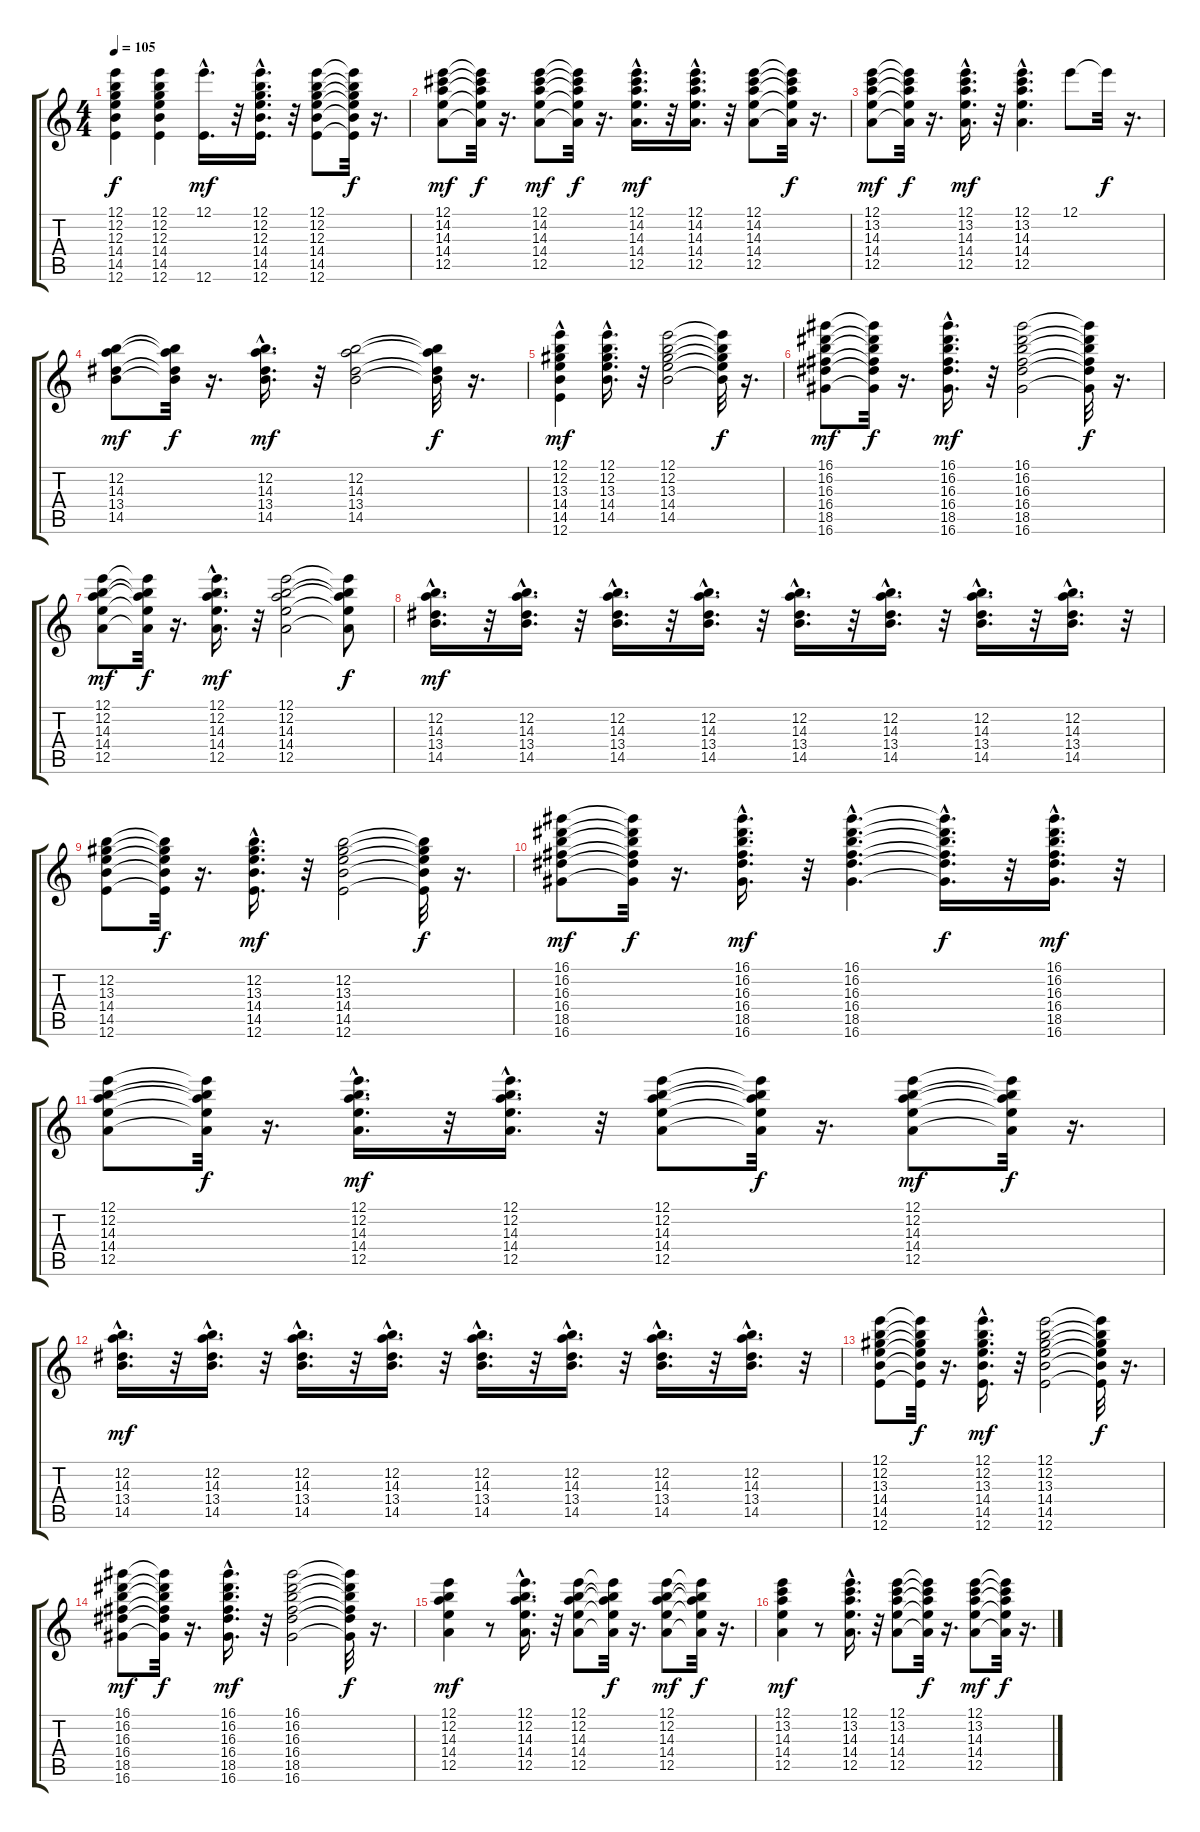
\track "" {instrument acousticguitarsteel}
\staff {score tabs}
\tuning (E4 B3 G3 D3 A2 E2) {hide}
\ts (4 4)
\tempo 105
\clef g2
\ks c
(12.1{t} 12.2{t} 12.3{t} 14.4{t} 14.5{t} 12.6{t}).4{dy f} (12.1 12.2 12.3 14.4 14.5 12.6).4 (12.1{hac} 12.6{hac}).16{d dy mf} r.32 (12.1{hac} 12.2{hac} 12.3{hac} 14.4{hac} 14.5{hac} 12.6{hac}).16{d} r.32 (12.1 12.2 12.3 14.4 14.5 12.6).8 (12.1{t} 12.2{t} 12.3{t} 14.4{t} 14.5{t} 12.6{t}).32{dy f} r.16{d} |
(12.1 14.2 14.3 14.4 12.5).8{dy mf} (12.1{t} 14.2{t} 14.3{t} 14.4{t} 12.5{t}).32{dy f} r.16{d} (12.1 14.2 14.3 14.4 12.5).8{dy mf} (12.1{t} 14.2{t} 14.3{t} 14.4{t} 12.5{t}).32{dy f} r.16{d} (12.1{hac} 14.2{hac} 14.3{hac} 14.4{hac} 12.5{hac}).16{d dy mf} r.32 (12.1{hac} 14.2{hac} 14.3{hac} 14.4{hac} 12.5{hac}).16{d} r.32 (12.1 14.2 14.3 14.4 12.5).8 (12.1{t} 14.2{t} 14.3{t} 14.4{t} 12.5{t}).32{dy f} r.16{d} |
(12.1 13.2 14.3 14.4 12.5).8{dy mf} (12.1{t} 13.2{t} 14.3{t} 14.4{t} 12.5{t}).32{dy f} r.16{d} (12.1{hac} 13.2{hac} 14.3{hac} 14.4{hac} 12.5{hac}).16{d dy mf} r.32 (12.1{hac} 13.2 14.3 14.4 12.5).4{d} 12.1.8 12.1{t}.32{dy f} r.16{d} |
(12.2 14.3 13.4 14.5).8{dy mf} (12.2{t} 14.3{t} 13.4{t} 14.5{t}).32{dy f} r.16{d} (12.2{hac} 14.3{hac} 13.4{hac} 14.5{hac}).16{d dy mf} r.32 (12.2 14.3 13.4 14.5).2 (12.2{t} 14.3{t} 13.4{t} 14.5{t}).32{dy f} r.16{d} |
(12.1 12.2 13.3 14.4 14.5 12.6{hac}).4{dy mf} (12.1{hac} 12.2{hac} 13.3{hac} 14.4{hac} 14.5{hac}).16{d} r.32 (12.1 12.2 13.3 14.4 14.5).2 (12.1{t} 12.2{t} 13.3{t} 14.4{t} 14.5{t}).32{dy f} r.16{d} |
(16.1 16.2 16.3 16.4 18.5 16.6).8{dy mf} (16.1{t} 16.2{t} 16.3{t} 16.4{t} 18.5{t} 16.6{t}).32{dy f} r.16{d} (16.1{hac} 16.2{hac} 16.3{hac} 16.4{hac} 18.5{hac} 16.6{hac}).16{d dy mf} r.32 (16.1 16.2 16.3 16.4 18.5 16.6).2 (16.1{t} 16.2{t} 16.3{t} 16.4{t} 18.5{t} 16.6{t}).32{dy f} r.16{d} |
(12.1 12.2 14.3 14.4 12.5).8{dy mf} (12.1{t} 12.2{t} 14.3{t} 14.4{t} 12.5{t}).32{dy f} r.16{d} (12.1{hac} 12.2{hac} 14.3{hac} 14.4{hac} 12.5{hac}).16{d dy mf} r.32 (12.1 12.2 14.3 14.4 12.5).2 (12.1{t} 12.2{t} 14.3{t} 14.4{t} 12.5{t}).8{dy f} |
(12.2{hac} 14.3{hac} 13.4{hac} 14.5{hac}).16{d dy mf} r.32 (12.2{hac} 14.3{hac} 13.4{hac} 14.5{hac}).16{d} r.32 (12.2{hac} 14.3{hac} 13.4{hac} 14.5{hac}).16{d} r.32 (12.2{hac} 14.3{hac} 13.4{hac} 14.5{hac}).16{d} r.32 (12.2{hac} 14.3{hac} 13.4{hac} 14.5{hac}).16{d} r.32 (12.2{hac} 14.3{hac} 13.4{hac} 14.5{hac}).16{d} r.32 (12.2{hac} 14.3{hac} 13.4{hac} 14.5{hac}).16{d} r.32 (12.2{hac} 14.3{hac} 13.4{hac} 14.5{hac}).16{d} r.32 |
(12.2 13.3 14.4 14.5 12.6).8 (12.2{t} 13.3{t} 14.4{t} 14.5{t} 12.6{t}).32{dy f} r.16{d} (12.2{hac} 13.3{hac} 14.4{hac} 14.5{hac} 12.6{hac}).16{d dy mf} r.32 (12.2 13.3 14.4 14.5 12.6).2 (12.2{t} 13.3{t} 14.4{t} 14.5{t} 12.6{t}).32{dy f} r.16{d} |
(16.1 16.2 16.3 16.4 18.5 16.6).8{dy mf} (16.1{t} 16.2{t} 16.3{t} 16.4{t} 18.5{t} 16.6{t}).32{dy f} r.16{d} (16.1{hac} 16.2{hac} 16.3{hac} 16.4{hac} 18.5{hac} 16.6{hac}).16{d dy mf} r.32 (16.1{hac} 16.2{hac} 16.3{hac} 16.4{hac} 18.5{hac} 16.6{hac}).4{d} (16.1{hac t} 16.2{hac t} 16.3{hac t} 16.4{hac t} 18.5{hac t} 16.6{hac t}).16{d dy f} r.32 (16.1{hac} 16.2{hac} 16.3{hac} 16.4{hac} 18.5{hac} 16.6{hac}).16{d dy mf} r.32 |
(12.1 12.2 14.3 14.4 12.5).8 (12.1{t} 12.2{t} 14.3{t} 14.4{t} 12.5{t}).32{dy f} r.16{d} (12.1{hac} 12.2{hac} 14.3{hac} 14.4{hac} 12.5{hac}).16{d dy mf} r.32 (12.1{hac} 12.2{hac} 14.3{hac} 14.4{hac} 12.5{hac}).16{d} r.32 (12.1 12.2 14.3 14.4 12.5).8 (12.1{t} 12.2{t} 14.3{t} 14.4{t} 12.5{t}).32{dy f} r.16{d} (12.1 12.2 14.3 14.4 12.5).8{dy mf} (12.1{t} 12.2{t} 14.3{t} 14.4{t} 12.5{t}).32{dy f} r.16{d} |
(12.2{hac} 14.3{hac} 13.4{hac} 14.5{hac}).16{d dy mf} r.32 (12.2{hac} 14.3{hac} 13.4{hac} 14.5{hac}).16{d} r.32 (12.2{hac} 14.3{hac} 13.4{hac} 14.5{hac}).16{d} r.32 (12.2{hac} 14.3{hac} 13.4{hac} 14.5{hac}).16{d} r.32 (12.2{hac} 14.3{hac} 13.4{hac} 14.5{hac}).16{d} r.32 (12.2{hac} 14.3{hac} 13.4{hac} 14.5{hac}).16{d} r.32 (12.2{hac} 14.3{hac} 13.4{hac} 14.5{hac}).16{d} r.32 (12.2{hac} 14.3{hac} 13.4{hac} 14.5{hac}).16{d} r.32 |
(12.1 12.2 13.3 14.4 14.5 12.6).8 (12.1{t} 12.2{t} 13.3{t} 14.4{t} 14.5{t} 12.6{t}).32{dy f} r.16{d} (12.1{hac} 12.2{hac} 13.3{hac} 14.4{hac} 14.5{hac} 12.6{hac}).16{d dy mf} r.32 (12.1 12.2 13.3 14.4 14.5 12.6).2 (12.1{t} 12.2{t} 13.3{t} 14.4{t} 14.5{t} 12.6{t}).32{dy f} r.16{d} |
(16.1 16.2 16.3 16.4 18.5 16.6).8{dy mf} (16.1{t} 16.2{t} 16.3{t} 16.4{t} 18.5{t} 16.6{t}).32{dy f} r.16{d} (16.1{hac} 16.2{hac} 16.3{hac} 16.4{hac} 18.5{hac} 16.6{hac}).16{d dy mf} r.32 (16.1 16.2 16.3 16.4 18.5 16.6).2 (16.1{t} 16.2{t} 16.3{t} 16.4{t} 18.5{t} 16.6{t}).32{dy f} r.16{d} |
(12.1 12.2 14.3 14.4 12.5).4{dy mf} r.8 (12.1{hac} 12.2{hac} 14.3{hac} 14.4{hac} 12.5{hac}).16{d} r.32 (12.1 12.2 14.3 14.4 12.5).8 (12.1{t} 12.2{t} 14.3{t} 14.4{t} 12.5{t}).32{dy f} r.16{d} (12.1 12.2 14.3 14.4 12.5).8{dy mf} (12.1{t} 12.2{t} 14.3{t} 14.4{t} 12.5{t}).32{dy f} r.16{d} |
(12.1 13.2 14.3 14.4 12.5).4{dy mf} r.8 (12.1{hac} 13.2{hac} 14.3{hac} 14.4{hac} 12.5{hac}).16{d} r.32 (12.1 13.2 14.3 14.4 12.5).8 (12.1{t} 13.2{t} 14.3{t} 14.4{t} 12.5{t}).32{dy f} r.16{d} (12.1 13.2 14.3 14.4 12.5).8{dy mf} (12.1{t} 13.2{t} 14.3{t} 14.4{t} 12.5{t}).32{dy f} r.16{d}
